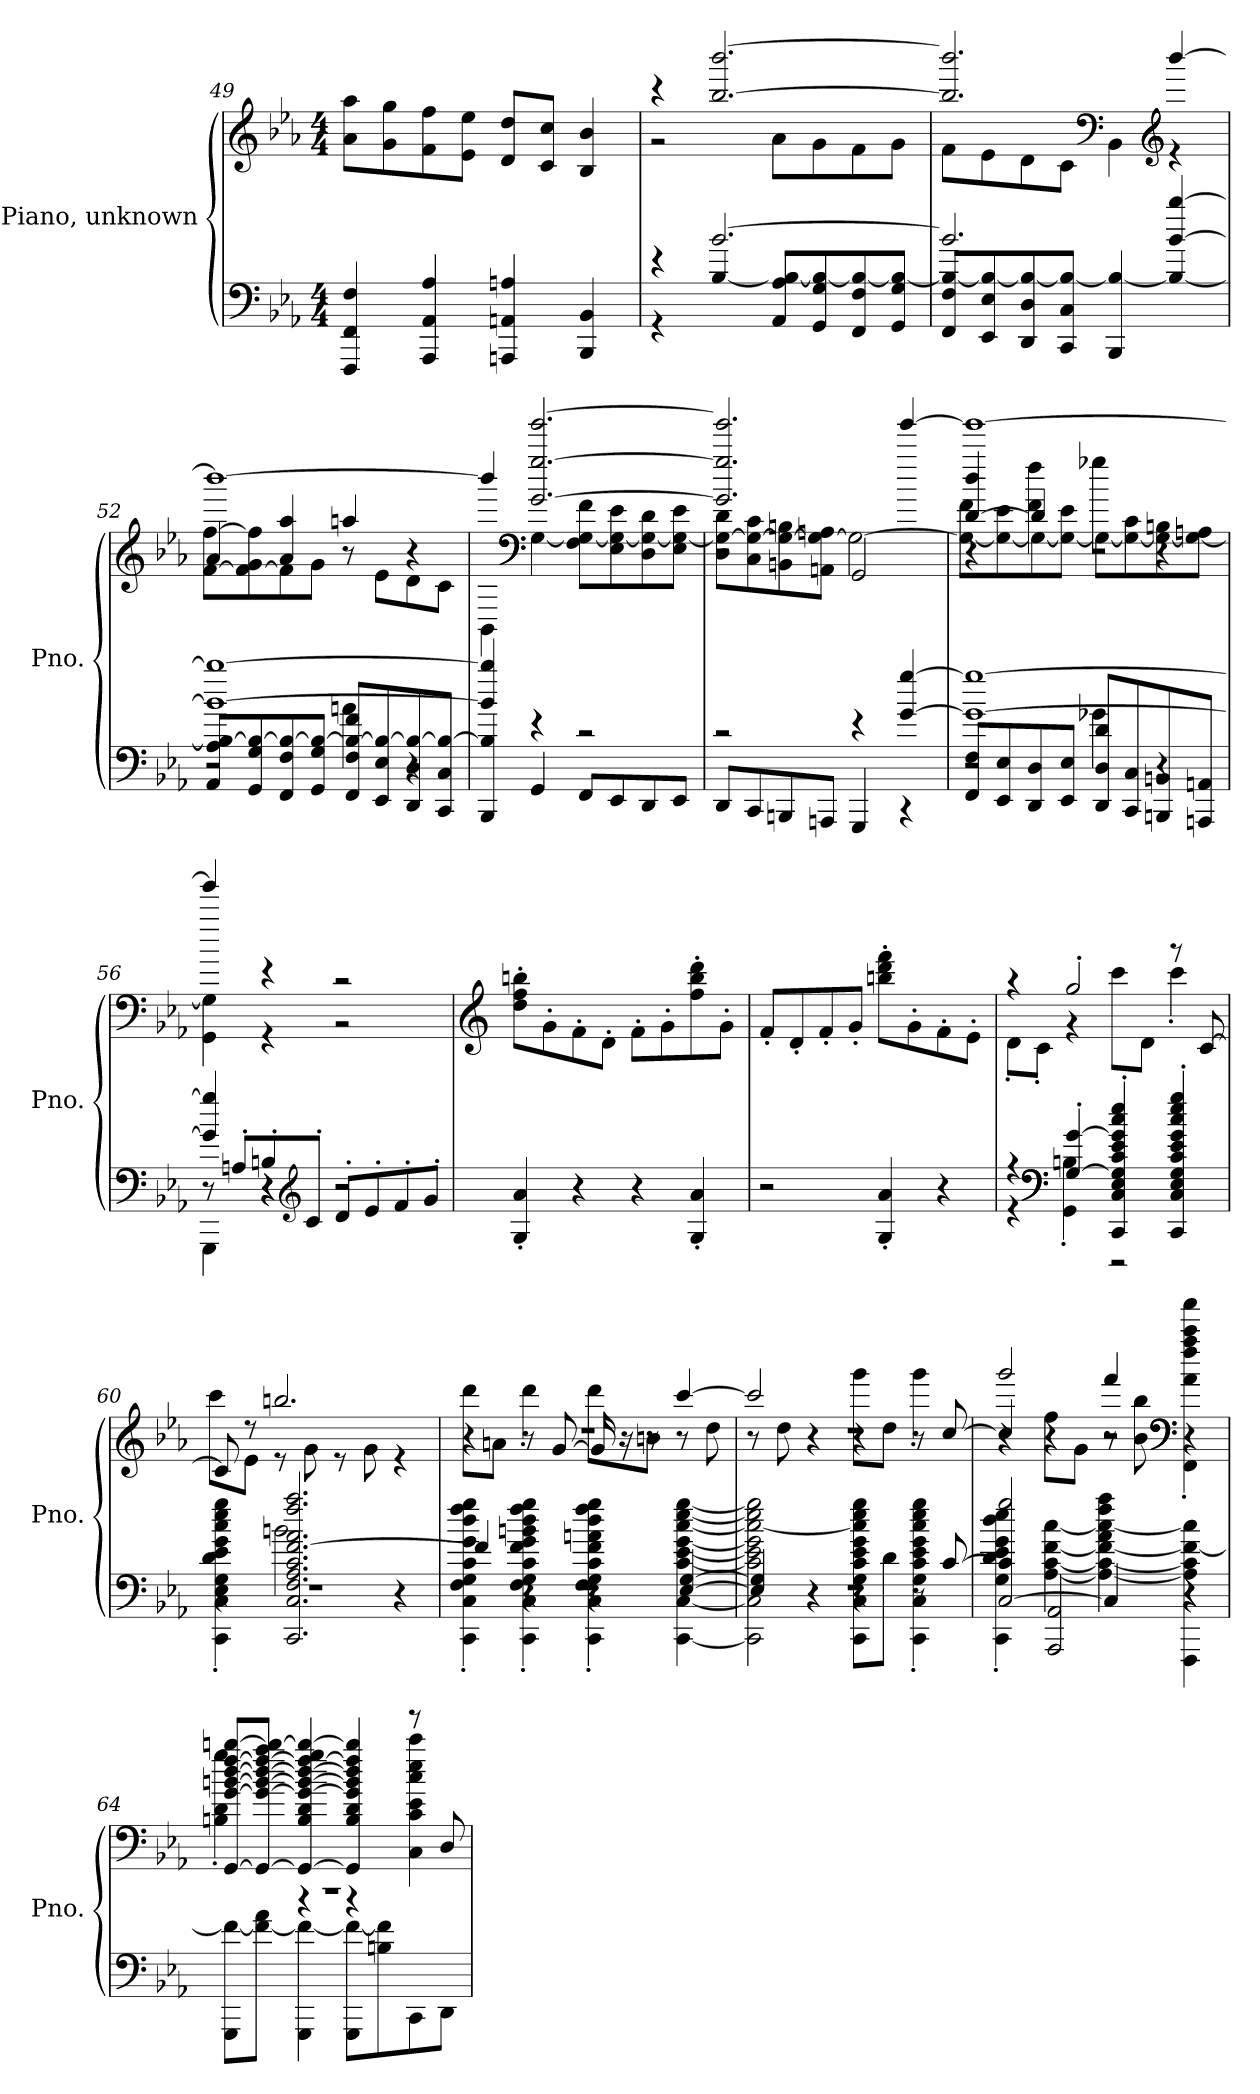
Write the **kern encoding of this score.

**kern	**kern
*part1	*part1
*staff2	*staff1
*I"Piano, unknown	*
*I'Pno.	*
*clefF4	*clefG2
*k[b-e-a-]	*k[b-e-a-]
*M4/4	*M4/4
=49	=49
4FFF/ 4FF/ 4F/	8a-\ 8aa-\L
.	8g\ 8gg\
4AAA-/ 4AA-/ 4A-/	8f\ 8ff\
.	8e-\ 8ee-\J
4AAAn/ 4AAn/ 4An/	8d/ 8dd/L
.	8c/ 8cc/J
4BBB-/ 4BB-/	4B-/ 4b-/
=50	=50
*^	*^
4r	4r	4r	2r
[2.b-/	[4B-/	[2.bb-/ [2.bbb-/	.
.	8AA-/ 8A-/ 8B-/_L	.	8a-\L
.	8GG/ 8G/ 8B-/_	.	8g\
.	8FF/ 8F/ 8B-/_	.	8f\
.	8GG/ 8G/ 8B-/_J	.	8g\J
=51	=51	=51	=51
2.b-/]	8FF/ 8F/ 8B-/_L	2.bb-/] 2.bbb-/]	8f\L
.	8EE-/ 8E-/ 8B-/_	.	8e-\
.	8DD/ 8D/ 8B-/_	.	8d\
.	8CC/ 8C/ 8B-/_J	.	8c\J
*	*	*clefF4	*
.	4BBB-/ 4B-/_	.	4BB-\
*	*	*clefG2	*
[4b-/ [4bb-/	4B-/_	[4bbb-/	4r
!!LO:LB:g=z
=52	=52	=52	=52
*	*^	*	*^
1b-_ 1bb-_	2r	8AA-/ 8A-/ 8B-/_L	1bbb-_	4a-'/	[8f\ [8ff\L
.	.	8GG/ 8G/ 8B-/_	.	.	8f\_ 8g\ 8ff\]
.	.	8FF/ 8F/ 8B-/_	.	4a-/ 4aa-/	8f\]
.	.	8GG/ 8G/ 8B-/_J	.	.	8g\J
.	4an\	8FF/ 8F/ 8B-/_ 8f/L	.	4aan/	8r
.	.	8EE-/ 8E-/ 8B-/_	.	.	8e-\L
.	4r	8DD/ 8D/ 8B-/_	.	4r	8d\
.	.	8CC/ 8C/ 8B-/_J	.	.	8c\J
*	*v	*v	*	*	*
*	*	*	*v	*v
=53	=53	=53	=53
4b-/] 4bb-/]	4BBB-/ 4B-/]	4bbb-/]	4BB-\
*	*	*clefF4	*
4r	4GG/	[2.g/ [2.gg/ [2.ggg/	[4G\
2r	8FF/L	.	8F\ 8G\_ 8f\L
.	8EE-/	.	8E-\ 8G\_ 8e-\
.	8DD/	.	8D\ 8G\_ 8d\
.	8EE-/J	.	8E-\ 8G\_ 8e-\J
=54	=54	=54	=54
*	*	*	*^
2r	8DD/L	2.g/] 2.gg/] 2.ggg/]	2r	8D\ 8G\_ 8d\L
.	8CC/	.	.	8C\ 8G\_ 8c\
.	8BBBn/	.	.	8BBn\ 8G\_ 8Bn\
.	8AAAn/J	.	.	8AAn\ 8G\_ 8An\J
4r	4GGG/	.	2GG/	2G\_
[4g/ [4gg/	4r	[4ggg/	.	.
!!LO:LB:g=z
=55	=55	=55	=55	=55
*	*^	*	*	*^
1g_ 1gg_	2r	8FF/ 8F/L	1ggg_	4r	[4d/ 4dd/	8G\_ 8f\L
.	.	8EE-/ 8E-/	.	.	.	8G\_ 8e-\
.	.	8DD/ 8D/	.	4f\ 4ff\	4d/]	8G\_
.	.	8EE-/ 8E-/J	.	.	.	8G\_ 8e-\J
.	4g-X\	8DD/ 8D/ 8d/L	.	4gg-X\	2r	8G\L_
.	.	8CC/ 8C/	.	.	.	8G\_ 8c\
.	4r	8BBBn/ 8BBn/	.	4r	.	8G\_ 8Bn\
.	.	8AAAn/ 8AAn/J	.	.	.	8G\_ 8An\J
*	*	*	*	*v	*v	*v
=56	=56	=56	=56	=56
4g/] 4gg/]	4GGG\	8r	4ggg/]	4GG\ 4G\]
.	.	8An'/L	.	.
4r	4r	8Bn'/	4r	4r
*clefG2	*	*	*	*
.	.	8c'/J	.	.
2r	2r	8d'/L	2r	2r
.	.	8e-'/	.	.
.	.	8f'/	.	.
.	.	8g'/J	.	.
*v	*v	*v	*	*
*	*v	*v
=57	=57
*	*clefG2
4G/' 4a-/'	8dd\' 8ff\' 8bbn\'L
.	8g'\
4r	8f'\
.	8d'\J
4r	8f'\L
.	8g'\
4G/' 4a-/'	8ff\' 8bb\' 8ddd\'
.	8g'\J
!!LO:LB:g=z
=58	=58
2r	8f'/L
.	8d'/
.	8f'/
.	8g'/J
4G/' 4a-/'	8bbn\' 8ddd\' 8fff\'L
.	8g'\
4r	8f'\
.	8e-'\J
=59	=59
*^	*^
4r	4r	4r	8d'\L
.	.	.	8c'\J
*clefF4	*	*	*
[4G/' [4g/'	4GG\' 4Bn\'	2gg'/	4r
4CC/' 4C/' 4E-/' 4G/]' 4c/' 4e-/' 4g/]' 4cc/' 4ee-/'	2r	.	8ccc\L
.	.	.	8d\J
4CC/' 4C/' 4E-/' 4G/' 4c/' 4e-/' 4g/' 4cc/' 4ee-/' 4gg/'	.	8r	4ccc'\
.	.	[8c/	.
=60	=60	=60	=60
*	*^	*	*
1r	4CC\' 4C\' 4E-\' 4G\' 4d\' 4e-\' 4g\' 4cc\' 4ee-\' 4gg\'	4r	8c/]	8ccc\L
.	.	.	8r	8e-\J
.	2bn\	2.CC/ 2.C/ 2.F/ 2.A-/ 2.c/ [2.f/ 2.a-/ 2.ff/ 2.aa-/	2.bbn/	8r
.	.	.	.	8g\
.	.	.	.	8r
.	.	.	.	8g\
.	4r	.	.	4r
=61	=61	=61	=61	=61
*	*	*	*	*^
1r	4CC\' 4C\' 4F\' 4G\' 4c\' 4g\' 4dd\' 4ff\' 4gg\'	4f/]	1r	8ddd\L	4r
.	.	.	.	8an\J	.
.	4CC\' 4C\' 4F\' 4G\' 4c\' 4f\' 4g\' 4bn\' 4dd\' 4ff\' 4gg\'	4r	.	4ddd'\	8r
.	.	.	.	.	[8g/
.	4CC\' 4C\' 4F\' 4G\' 4c\' 4f\' 4an\' 4dd\' 4ff\' 4gg\'	4r	.	8ddd\L	16g/]
.	.	.	.	.	16r
.	.	.	.	8bn\J	8r
.	[4CC\ [4C\ [4c\ [4e-\ [4g\ [4cc\ [4ee-\ [4gg\	[4E-/ [4G/	.	8r	[4ccc/
.	.	.	.	8dd\	.
!!LO:PB:g=z	!!	!!
=62	=62	=62	=62	=62	=62
1r	2CC\] 2C\] 2c\] 2e-\] 2g\] 2cc\_ 2ee-\] 2gg\]	4E-/] 4G/]	1r	8r	2ccc/]
.	.	.	.	8dd\	.
.	.	4r	.	4r	.
.	8CC\ 8C\ 8G\ 8c\ 8e-\ 8g\ 8cc\] 8ee-\ 8gg\L	4r	.	8ggg\L	4r
.	8d\J	.	.	8dd\J	.
.	4CC\' 4C\' 4G\' 4c\' 4e-\' 4g\' 4cc\' 4ee-\' 4gg\'	8r	.	4ggg'\	8r
.	.	[8c/	.	.	[8cc/
=63	=63	=63	=63	=63	=63
[2C/ 2gg/	4CC\' 4G\' 4d\' 4e-\' 4g\' 4dd\' 4ee-\'	4c/]	2ggg/	4r	4cc/]
.	[4A-\ [4c\ [4f\ [4cc\	2AAA-/ 2AA-/	.	8ff\L	4r
.	.	.	.	8g\J	.
4C/]	4A-\_ 4c\_ 4f\_ 4a-\ 4cc\_ 4ff\ 4aa-\	.	4fff/	8r	2r
.	.	.	.	8b-\ 8bb-\	.
*	*	*	*clefF4	*	*
4r	4FFF\ 4A-\] 4c\] 4f\_ 4cc\]	4r	4r	4FF\' 4a-\' 4ff\' 4aa-\' 4ccc\' 4aaa-\'	.
*	*v	*v	*	*	*
*	*	*	*v	*v
=64	=64	=64	=64
1r	8GGG\ 8f\_L	[8GG/ [8g/ [8bn/ [8dd/ [8ff/ [8bbn/L	4Bn\' 4d\' 4gg\'
.	8f\_ 8a-\J	8GG/_ 8g/_ 8b/_ 8dd/_ 8ff/_ 8aa-/ 8bb/_J	.
.	4GGG\ 4f\_	4GG/_ 4B/ 4d/ 4g/_ 4b/_ 4dd/_ 4ff/_ 4gg/ 4bb/_	4r
.	8GGG\ 8f\_L	4GG/] 4B/ 4d/ 4g/] 4b/] 4dd/] 4ff/] 4bb/]	4r
.	8Bn\ 8f\]	.	.
.	8CC\	8r	4C\ 4c\ 4e-\ 4cc\ 4ee-\ 4ccc\
.	8DD\J	8D/	.
*v	*v	*	*
*	*v	*v
=	=
*-	*-
